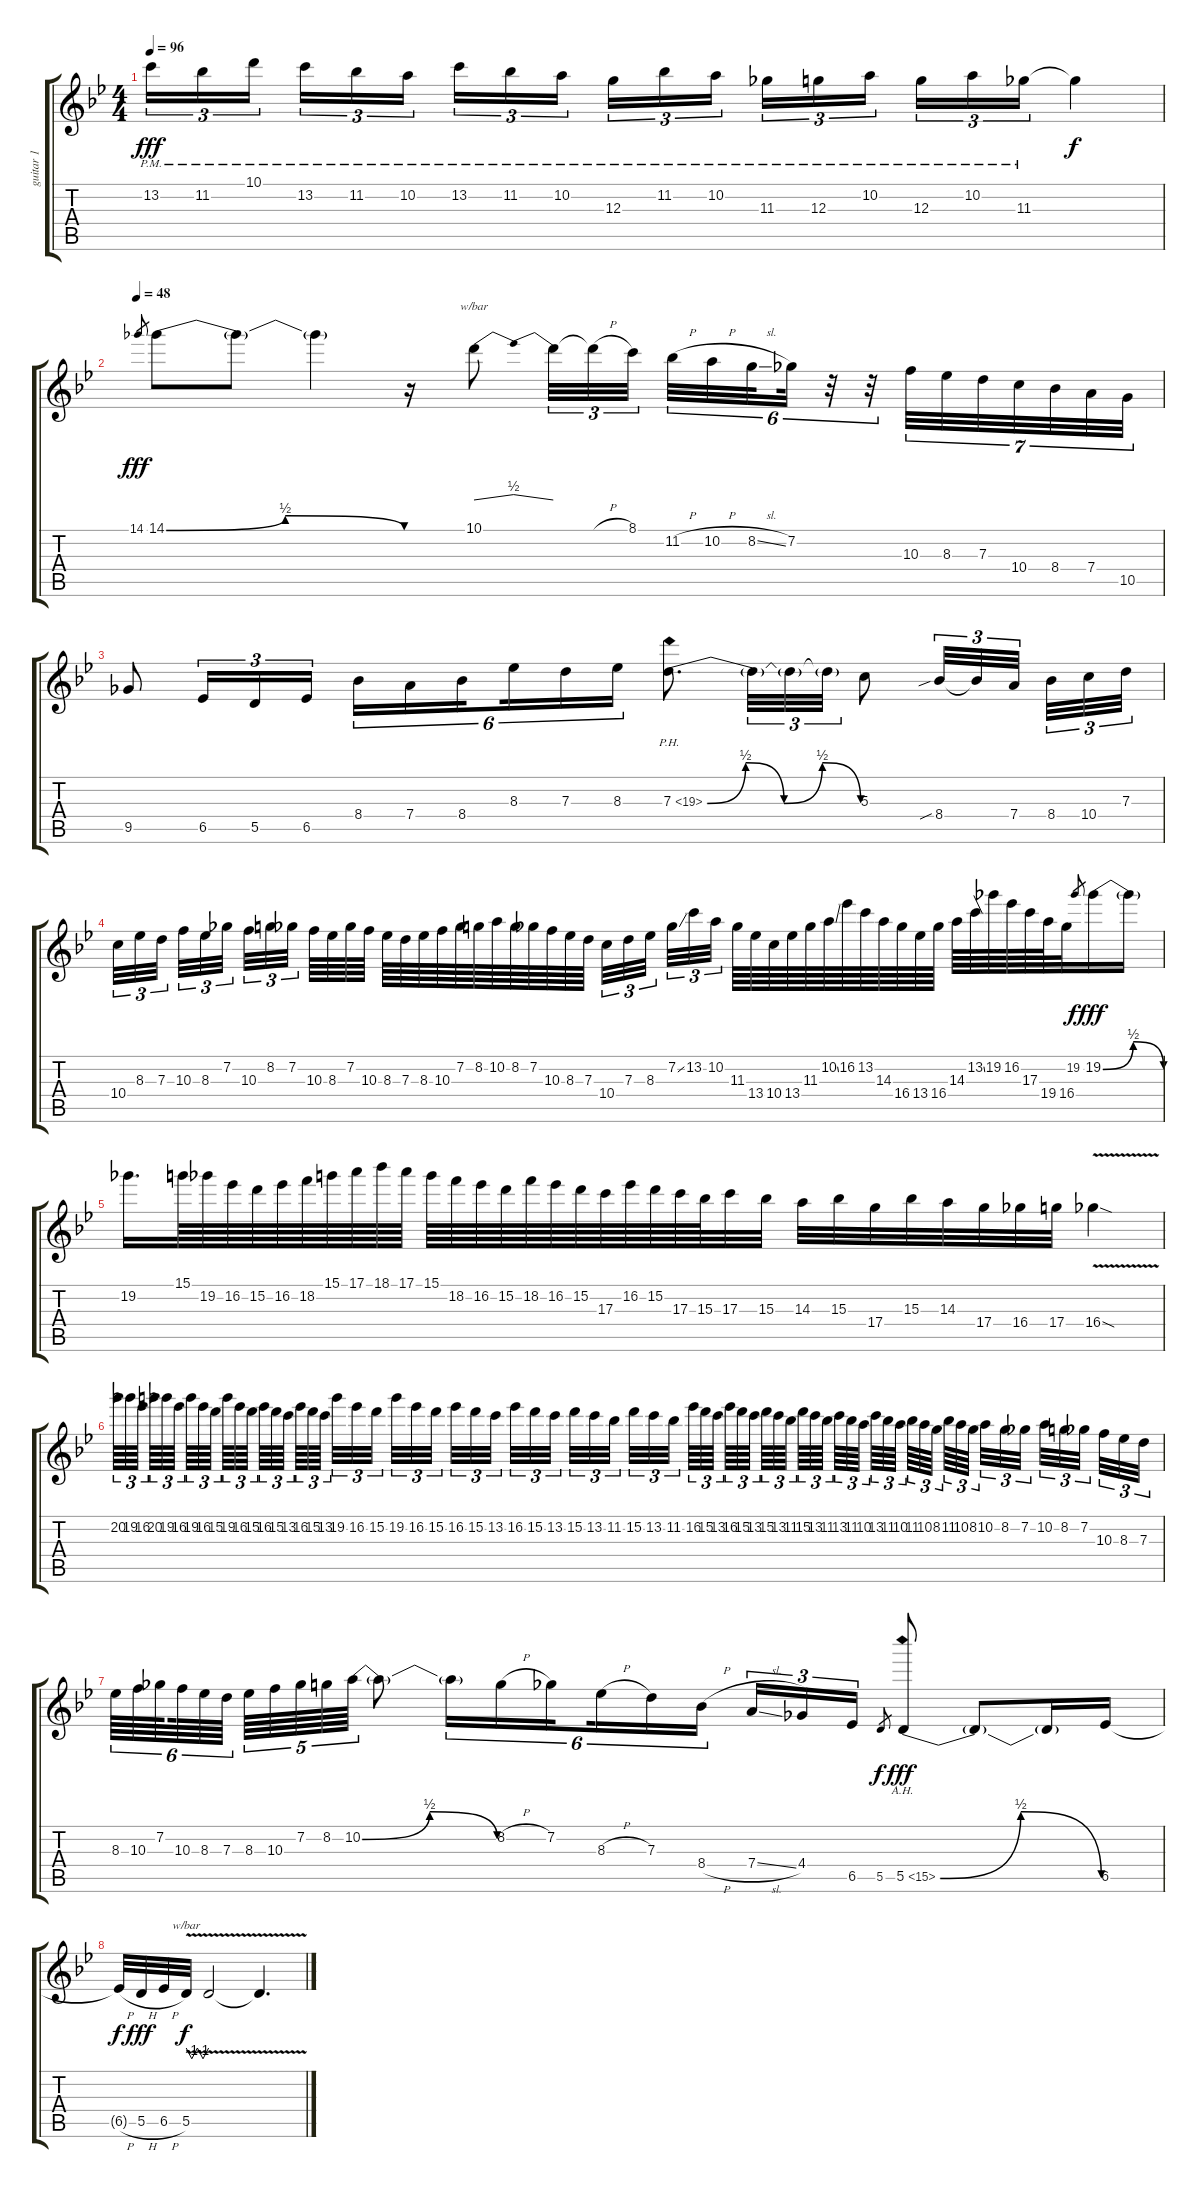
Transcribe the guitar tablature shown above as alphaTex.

\track ("guitar 1" "guitar 1") {instrument overdrivenguitar}
\staff {score tabs}
\tuning (E4 B3 G3 D3 A2 E2) {hide}
\ts (4 4)
\tempo 96
\clef g2
\ks gminor
13.2{pm}.16{tu (3 2) dy fff} 11.2{pm}.16{tu (3 2)} 10.1{pm}.16{tu (3 2) beam splitsecondary} 13.2{pm}.16{tu (3 2)} 11.2{pm}.16{tu (3 2)} 10.2{pm}.16{tu (3 2)} 13.2{pm}.16{tu (3 2)} 11.2{pm}.16{tu (3 2)} 10.2{pm}.16{tu (3 2) beam splitsecondary} 12.3{pm}.16{tu (3 2)} 11.2{pm}.16{tu (3 2)} 10.2{pm}.16{tu (3 2)} 11.3{pm}.16{tu (3 2)} 12.3{pm}.16{tu (3 2)} 10.2{pm}.16{tu (3 2) beam splitsecondary} 12.3{pm}.16{tu (3 2)} 10.2{pm}.16{tu (3 2)} 11.3{pm}.16{tu (3 2)} 11.3{t}.4{dy f} |
\tempo 48
14.1.8{gr dy fff} 14.1{be (bendrelease 0 0 15 2 15 2 60 0)}.8{volume 16 instrument overdrivenguitar} 14.1{t}.8 14.1{t}.4 r.16 10.1.8{tbe (dip default 0 0 30 2 60 0)} 10.1{t}.32{tu (3 2)} 10.1{h t}.32{tu (3 2)} 8.1.32{tu (3 2)} 11.2{h}.32{tu (6 4)} 10.2{h}.32{tu (6 4)} 8.2{sl}.32{tu (6 4) beam splitsecondary} 7.2.32{tu (6 4)} r.32{tu (6 4)} r.32{tu (6 4)} 10.3.32{tu (7 4)} 8.3.32{tu (7 4)} 7.3.32{tu (7 4)} 10.4.32{tu (7 4)} 8.4.32{tu (7 4)} 7.4.32{tu (7 4)} 10.5.32{tu (7 4)} |
9.5.8 6.5.16{tu (3 2)} 5.5.16{tu (3 2)} 6.5.16{tu (3 2)} 8.4.16{tu (6 4)} 7.4.16{tu (6 4)} 8.4.16{tu (6 4) beam splitsecondary} 8.3.16{tu (6 4)} 7.3.16{tu (6 4)} 8.3.16{tu (6 4)} 7.3{be (custom 0 0 15 2 30 0 45 2 60 0) ph 12}.8{d} 7.3{t}.32{tu (3 2)} 7.3{t}.32{tu (3 2)} 7.3{t}.32{tu (3 2)} 5.3.8 8.4{sib}.32{tu (3 2)} 8.4{t}.32{tu (3 2)} 7.4.32{tu (3 2) beam splitsecondary} 8.4.32{tu (3 2)} 10.4.32{tu (3 2)} 7.3.32{tu (3 2)} |
10.4.32{tu (3 2)} 8.3.32{tu (3 2)} 7.3.32{tu (3 2) beam splitsecondary} 10.3.32{tu (3 2)} 8.3.32{tu (3 2)} 7.2.32{tu (3 2) beam splitsecondary} 10.3.32{tu (3 2)} 8.2.32{tu (3 2)} 7.2.32{tu (3 2) beam splitsecondary} 10.3.64 8.3.64 7.2.64 10.3.64 8.3.64 7.3.64 8.3.64 10.3.64 7.2.64 8.2.64 10.2.64 8.2.64 7.2.64 10.3.64 8.3.64 7.3.64{beam splitsecondary} 10.4.32{tu (3 2)} 7.3.32{tu (3 2)} 8.3.32{tu (3 2)} 7.2{ss}.32{tu (3 2)} 13.2.32{tu (3 2)} 10.2.32{tu (3 2) beam splitsecondary} 11.3.64 13.4.64 10.4.64 13.4.64 11.3.64 10.2{ss}.64 16.2.64 13.2.64 14.3.64 16.4.64 13.4.64 16.4.64 14.3.64 13.2{ss}.64 19.2.64 16.2.64 17.3.64 19.4.64 16.4.32 19.2.8{gr dy f} 19.2{be (bendrelease 0 0 30 2 30 2 60 0)}.16{dy fff} 19.2{t}.16 |
19.2.16{d} 15.1.64 19.2.64 16.2.64 15.2.64 16.2.64 18.2.64 15.1.64 17.1.64 18.1.64 17.1.64 15.1.64 18.2.64 16.2.64 15.2.64 18.2.64 16.2.64 15.2.64 17.3.64 16.2.64 15.2.64 17.3.64 15.3.64 17.3.32 15.3.32 14.3.32 15.3.32 17.4.32 15.3.32 14.3.32 17.4.32 16.4.32 17.4.32 16.4{v sod}.4 |
20.2.64{tu (3 2)} 19.2.64{tu (3 2)} 16.2.64{tu (3 2) beam splitsecondary} 20.2.64{tu (3 2)} 19.2.64{tu (3 2)} 16.2.64{tu (3 2) beam splitsecondary} 19.2.64{tu (3 2)} 16.2.64{tu (3 2)} 15.2.64{tu (3 2) beam splitsecondary} 19.2.64{tu (3 2)} 16.2.64{tu (3 2)} 15.2.64{tu (3 2) beam splitsecondary} 16.2.64{tu (3 2)} 15.2.64{tu (3 2)} 13.2.64{tu (3 2) beam splitsecondary} 16.2.64{tu (3 2)} 15.2.64{tu (3 2)} 13.2.64{tu (3 2) beam splitsecondary} 19.2.32{tu (3 2)} 16.2.32{tu (3 2)} 15.2.32{tu (3 2)} 19.2.32{tu (3 2) volume 11} 16.2.32{tu (3 2)} 15.2.32{tu (3 2) beam splitsecondary} 16.2.32{tu (3 2)} 15.2.32{tu (3 2)} 13.2.32{tu (3 2) beam splitsecondary} 16.2.32{tu (3 2)} 15.2.32{tu (3 2)} 13.2.32{tu (3 2) beam splitsecondary} 15.2.32{tu (3 2)} 13.2.32{tu (3 2)} 11.2.32{tu (3 2)} 15.2.32{tu (3 2)} 13.2.32{tu (3 2)} 11.2.32{tu (3 2) beam splitsecondary} 16.2.64{tu (3 2)} 15.2.64{tu (3 2)} 13.2.64{tu (3 2) beam splitsecondary} 16.2.64{tu (3 2)} 15.2.64{tu (3 2)} 13.2.64{tu (3 2) beam splitsecondary} 15.2.64{tu (3 2)} 13.2.64{tu (3 2)} 11.2.64{tu (3 2) beam splitsecondary} 15.2.64{tu (3 2)} 13.2.64{tu (3 2)} 11.2.64{tu (3 2) beam splitsecondary} 13.2.64{tu (3 2)} 11.2.64{tu (3 2)} 10.2.64{tu (3 2) beam splitsecondary} 13.2.64{tu (3 2)} 11.2.64{tu (3 2)} 10.2.64{tu (3 2)} 11.2.64{tu (3 2) volume 8} 10.2.64{tu (3 2)} 8.2.64{tu (3 2) beam splitsecondary} 11.2.64{tu (3 2)} 10.2.64{tu (3 2)} 8.2.64{tu (3 2) beam splitsecondary} 10.2.32{tu (3 2)} 8.2.32{tu (3 2)} 7.2.32{tu (3 2) beam splitsecondary} 10.2.32{tu (3 2)} 8.2.32{tu (3 2)} 7.2.32{tu (3 2) beam splitsecondary} 10.3.32{tu (3 2)} 8.3.32{tu (3 2)} 7.3.32{tu (3 2)} |
8.3.64{tu (6 4)} 10.3.64{tu (6 4)} 7.2.64{tu (6 4) beam splitsecondary} 10.3.64{tu (6 4)} 8.3.64{tu (6 4)} 7.3.64{tu (6 4) beam splitsecondary} 8.3.64{tu (5 4)} 10.3.64{tu (5 4)} 7.2.64{tu (5 4)} 8.2.64{tu (5 4)} 10.2{be (bendrelease 0 0 15 2 15 2 60 0)}.64{tu (5 4) volume 6} 10.2{t}.8 10.2{t}.16{tu (6 4)} 8.2{h}.16{tu (6 4)} 7.2.16{tu (6 4) beam splitsecondary} 8.3{h}.16{tu (6 4)} 7.3.16{tu (6 4)} 8.4{h}.16{tu (6 4)} 7.4{sl}.16{tu (3 2)} 4.4.16{tu (3 2)} 6.5.16{tu (3 2)} 5.5.8{gr dy f} 5.5{be (bendrelease 0 0 15 2 15 2 60 0) ah 10}.8{dy fff volume 4} 5.5{t}.8 5.5{t}.16 6.5.16{volume 3} |
6.5{h t}.32{dy f volume 2} 5.5{h}.32{dy fff} 6.5{h}.32 5.5{v}.32{tbe (custom default 0 0 15 -4 30 0 45 -4 60 0) dy f} 5.5{t}.2 5.5{v t}.4{d}
